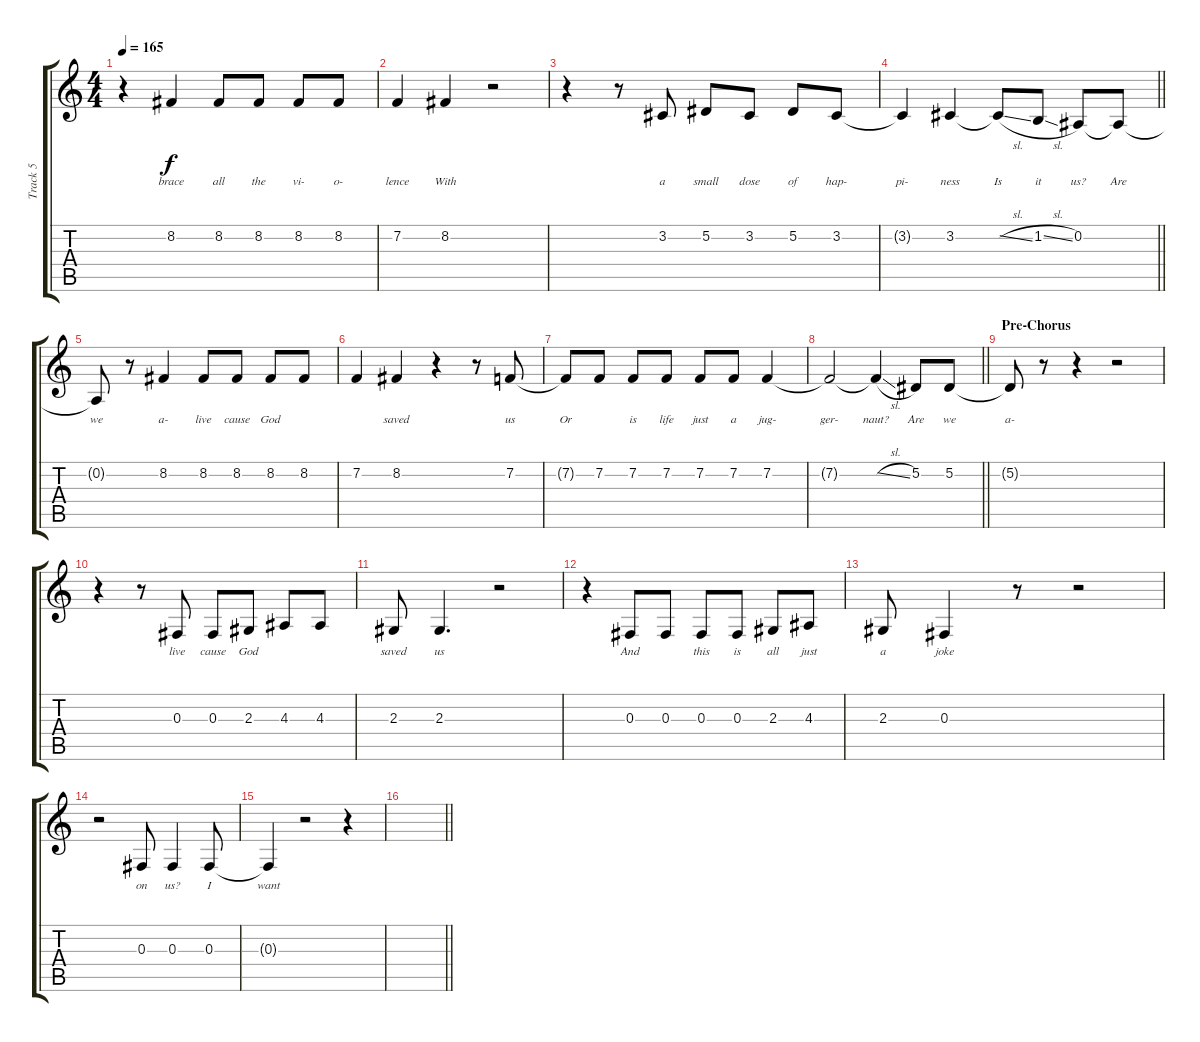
\track ("Track 5" "Track 5") {instrument tenorsax}
\staff {score tabs}
\tuning (Eb4 Bb3 Gb3 Db3 Ab2 Eb2) {hide}
\ts (4 4)
\tempo 165
\clef g2
\ks c
r.4{dy f} 8.2.4{lyrics (0 "brace") lyrics (1 "") lyrics (2 "") lyrics (3 "") lyrics (4 "")} 8.2.8{lyrics (0 "all") lyrics (1 "") lyrics (2 "") lyrics (3 "") lyrics (4 "")} 8.2.8{lyrics (0 "the") lyrics (1 "") lyrics (2 "") lyrics (3 "") lyrics (4 "")} 8.2.8{lyrics (0 "vi-") lyrics (1 "") lyrics (2 "") lyrics (3 "") lyrics (4 "")} 8.2.8{lyrics (0 "o-") lyrics (1 "") lyrics (2 "") lyrics (3 "") lyrics (4 "")} |
7.2.4{lyrics (0 "lence") lyrics (1 "") lyrics (2 "") lyrics (3 "") lyrics (4 "")} 8.2.4{lyrics (0 "With") lyrics (1 "") lyrics (2 "") lyrics (3 "") lyrics (4 "")} r.2 |
r.4 r.8 3.2.8{lyrics (0 "a") lyrics (1 "") lyrics (2 "") lyrics (3 "") lyrics (4 "")} 5.2.8{lyrics (0 "small") lyrics (1 "") lyrics (2 "") lyrics (3 "") lyrics (4 "")} 3.2.8{lyrics (0 "dose") lyrics (1 "") lyrics (2 "") lyrics (3 "") lyrics (4 "")} 5.2.8{lyrics (0 "of") lyrics (1 "") lyrics (2 "") lyrics (3 "") lyrics (4 "")} 3.2.8{lyrics (0 "hap-") lyrics (1 "") lyrics (2 "") lyrics (3 "") lyrics (4 "")} |
\barLineRight lightlight
3.2{t}.4{lyrics (0 "pi-") lyrics (1 "") lyrics (2 "") lyrics (3 "") lyrics (4 "")} 3.2.4{lyrics (0 "ness") lyrics (1 "") lyrics (2 "") lyrics (3 "") lyrics (4 "")} 3.2{sl t}.8{lyrics (0 "Is") lyrics (1 "") lyrics (2 "") lyrics (3 "") lyrics (4 "")} 1.2{sl}.8{lyrics (0 "it") lyrics (1 "") lyrics (2 "") lyrics (3 "") lyrics (4 "")} 0.2.8{lyrics (0 "us?") lyrics (1 "") lyrics (2 "") lyrics (3 "") lyrics (4 "")} 0.2{t}.8{lyrics (0 "Are") lyrics (1 "") lyrics (2 "") lyrics (3 "") lyrics (4 "")} |
0.2{t}.8{lyrics (0 "we") lyrics (1 "") lyrics (2 "") lyrics (3 "") lyrics (4 "")} r.8 8.2.4{lyrics (0 "a-") lyrics (1 "") lyrics (2 "") lyrics (3 "") lyrics (4 "")} 8.2.8{lyrics (0 "live") lyrics (1 "") lyrics (2 "") lyrics (3 "") lyrics (4 "")} 8.2.8{lyrics (0 "cause") lyrics (1 "") lyrics (2 "") lyrics (3 "") lyrics (4 "")} 8.2.8{lyrics (0 "God") lyrics (1 "") lyrics (2 "") lyrics (3 "") lyrics (4 "")} 8.2.8{lyrics (0 "") lyrics (1 "") lyrics (2 "") lyrics (3 "") lyrics (4 "")} |
7.2.4{lyrics (0 "") lyrics (1 "") lyrics (2 "") lyrics (3 "") lyrics (4 "")} 8.2.4{lyrics (0 "saved") lyrics (1 "") lyrics (2 "") lyrics (3 "") lyrics (4 "")} r.4 r.8 7.2.8{lyrics (0 "us") lyrics (1 "") lyrics (2 "") lyrics (3 "") lyrics (4 "")} |
7.2{t}.8{lyrics (0 "Or") lyrics (1 "") lyrics (2 "") lyrics (3 "") lyrics (4 "")} 7.2.8{lyrics (0 "") lyrics (1 "") lyrics (2 "") lyrics (3 "") lyrics (4 "")} 7.2.8{lyrics (0 "is") lyrics (1 "") lyrics (2 "") lyrics (3 "") lyrics (4 "")} 7.2.8{lyrics (0 "life") lyrics (1 "") lyrics (2 "") lyrics (3 "") lyrics (4 "")} 7.2.8{lyrics (0 "just") lyrics (1 "") lyrics (2 "") lyrics (3 "") lyrics (4 "")} 7.2.8{lyrics (0 "a") lyrics (1 "") lyrics (2 "") lyrics (3 "") lyrics (4 "")} 7.2.4{lyrics (0 "jug-") lyrics (1 "") lyrics (2 "") lyrics (3 "") lyrics (4 "")} |
\barLineRight lightlight
7.2{t}.2{lyrics (0 "ger-") lyrics (1 "") lyrics (2 "") lyrics (3 "") lyrics (4 "")} 7.2{sl t}.4{lyrics (0 "naut?") lyrics (1 "") lyrics (2 "") lyrics (3 "") lyrics (4 "")} 5.2.8{lyrics (0 "Are") lyrics (1 "") lyrics (2 "") lyrics (3 "") lyrics (4 "")} 5.2.8{lyrics (0 "we") lyrics (1 "") lyrics (2 "") lyrics (3 "") lyrics (4 "")} |
\section ("" "Pre-Chorus")
5.2{t}.8{lyrics (0 "a-") lyrics (1 "") lyrics (2 "") lyrics (3 "") lyrics (4 "")} r.8 r.4 r.2 |
r.4 r.8 0.3.8{lyrics (0 "live") lyrics (1 "") lyrics (2 "") lyrics (3 "") lyrics (4 "")} 0.3.8{lyrics (0 "cause") lyrics (1 "") lyrics (2 "") lyrics (3 "") lyrics (4 "")} 2.3.8{lyrics (0 "God") lyrics (1 "") lyrics (2 "") lyrics (3 "") lyrics (4 "")} 4.3.8{lyrics (0 "") lyrics (1 "") lyrics (2 "") lyrics (3 "") lyrics (4 "")} 4.3.8{lyrics (0 "") lyrics (1 "") lyrics (2 "") lyrics (3 "") lyrics (4 "")} |
2.3.8{lyrics (0 "saved") lyrics (1 "") lyrics (2 "") lyrics (3 "") lyrics (4 "")} 2.3.4{d lyrics (0 "us") lyrics (1 "") lyrics (2 "") lyrics (3 "") lyrics (4 "")} r.2 |
r.4 0.3.8{lyrics (0 "And") lyrics (1 "") lyrics (2 "") lyrics (3 "") lyrics (4 "")} 0.3.8{lyrics (0 "") lyrics (1 "") lyrics (2 "") lyrics (3 "") lyrics (4 "")} 0.3.8{lyrics (0 "this") lyrics (1 "") lyrics (2 "") lyrics (3 "") lyrics (4 "")} 0.3.8{lyrics (0 "is") lyrics (1 "") lyrics (2 "") lyrics (3 "") lyrics (4 "")} 2.3.8{lyrics (0 "all") lyrics (1 "") lyrics (2 "") lyrics (3 "") lyrics (4 "")} 4.3.8{lyrics (0 "just") lyrics (1 "") lyrics (2 "") lyrics (3 "") lyrics (4 "")} |
2.3.8{lyrics (0 "a") lyrics (1 "") lyrics (2 "") lyrics (3 "") lyrics (4 "")} 0.3.4{lyrics (0 "joke") lyrics (1 "") lyrics (2 "") lyrics (3 "") lyrics (4 "")} r.8 r.2 |
r.2 0.3.8{lyrics (0 "on") lyrics (1 "") lyrics (2 "") lyrics (3 "") lyrics (4 "")} 0.3.4{lyrics (0 "us?") lyrics (1 "") lyrics (2 "") lyrics (3 "") lyrics (4 "")} 0.3.8{lyrics (0 "I") lyrics (1 "") lyrics (2 "") lyrics (3 "") lyrics (4 "")} |
0.3{t}.4{lyrics (0 "want") lyrics (1 "") lyrics (2 "") lyrics (3 "") lyrics (4 "")} r.2 r.4 |
\barLineRight lightlight
